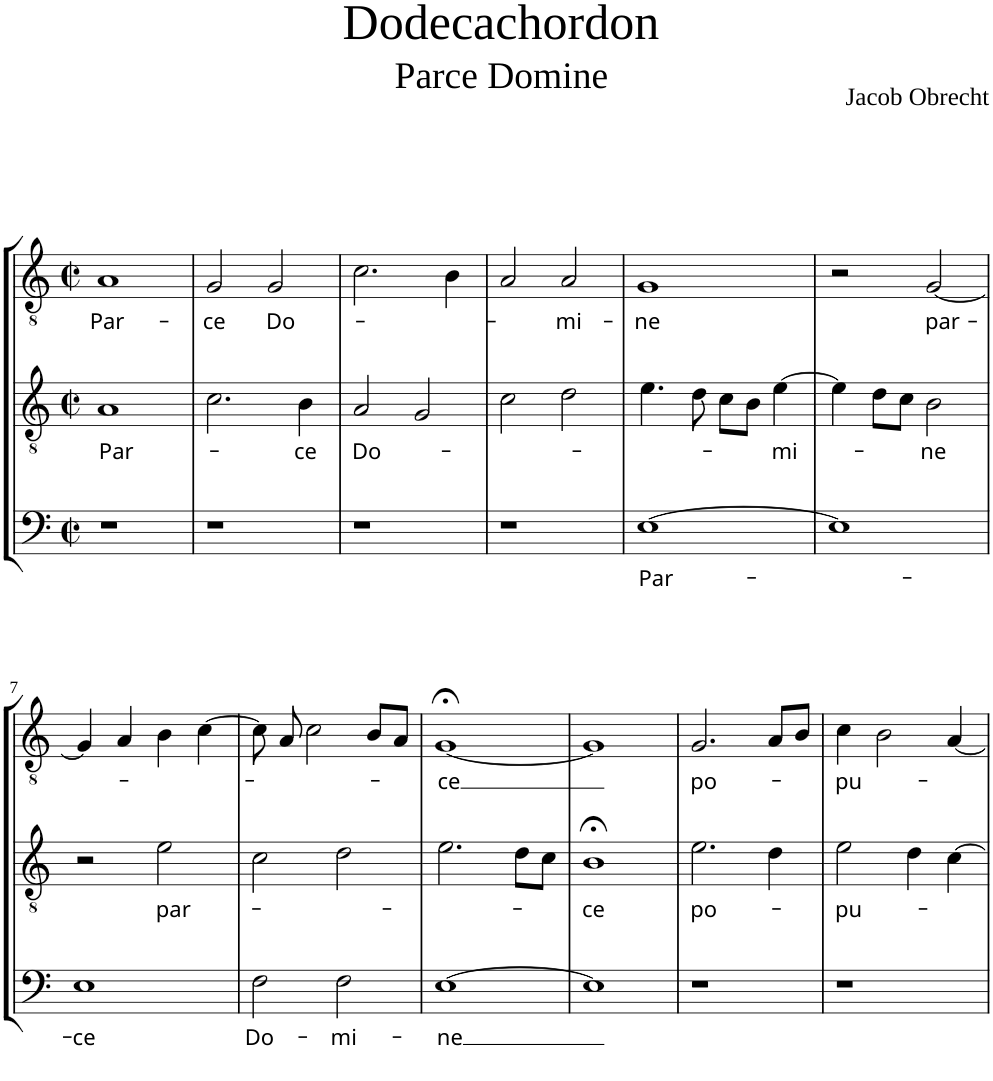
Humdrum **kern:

**kern	**text	**kern	**text	**kern	**text
*part3	*part3	*part2	*part2	*part1	*part1
*staff3	*staff3	*staff2	*staff2	*staff1	*staff1
*clefF4	*	*clefGv2	*	*clefGv2	*
*k[]	*	*k[]	*	*k[]	*
*M2/2	*	*M2/2	*	*M2/2	*
*met(c|)	*	*met(c|)	*	*met(c|)	*
=1	=1	=1	=1	=1	=1
!	!	!	!LO:LY:b	!	!LO:LY:b
1r	.	1A	Par-	1A	Par-
=2	=2	=2	=2	=2	=2
!	!	!	!	!	!LO:LY:b
1r	.	2.c\	.	2G/	-ce
!	!	!	!	!	!LO:LY:b
.	.	.	.	2G/	Do-
!	!	!	!LO:LY:b	!	!
.	.	4B\	-ce	.	.
=3	=3	=3	=3	=3	=3
!	!	!	!LO:LY:b	!	!
1r	.	2A/	Do-	2.c\	.
.	.	2G/	.	.	.
.	.	.	.	4B\	.
=4	=4	=4	=4	=4	=4
1r	.	2c\	.	2A/	.
!	!	!	!	!	!LO:LY:b
.	.	2d\	.	2A/	-mi-
=5	=5	=5	=5	=5	=5
!	!LO:LY:b	!	!	!	!LO:LY:b
[1E	Par-	4.e\	.	1G	-ne
.	.	8d\	.	.	.
.	.	8c\L	.	.	.
.	.	8B\J	.	.	.
!	!	!	!LO:LY:b	!	!
.	.	[4e\	-mi-	.	.
=6	=6	=6	=6	=6	=6
1E]	.	4e\]	.	2r	.
.	.	8d\L	.	.	.
.	.	8c\J	.	.	.
!	!	!	!LO:LY:b	!	!LO:LY:b
.	.	2B\	-ne	[2G/	par-
!!LO:LB:g=z
=7	=7	=7	=7	=7	=7
!	!LO:LY:b	!	!	!	!
1E	-ce	2r	.	4G/]	.
.	.	.	.	4A/	.
!	!	!	!LO:LY:b	!	!
.	.	2e\	par-	4B\	.
.	.	.	.	[4c\	.
=8	=8	=8	=8	=8	=8
!	!LO:LY:b	!	!	!	!
2F\	Do-	2c\	.	8c\]	.
.	.	.	.	8A/	.
.	.	.	.	2c\	.
!	!LO:LY:b	!	!	!	!
2F\	-mi-	2d\	.	.	.
.	.	.	.	8B/L	.
.	.	.	.	8A/J	.
=9	=9	=9	=9	=9	=9
!	!LO:LY:b	!	!	!	!LO:LY:b
[1E	-ne	2.e\	.	[1G;<	-ce
.	.	8d\L	.	.	.
.	.	8c\J	.	.	.
=10	=10	=10	=10	=10	=10
!	!	!	!LO:LY:b	!	!
1E]	.	1B;<	-ce	1G]	.
=11	=11	=11	=11	=11	=11
!	!	!	!LO:LY:b	!	!LO:LY:b
1r	.	2.e\	po-	2.G/	po-
.	.	4d\	.	8A/L	.
.	.	.	.	8B/J	.
=12	=12	=12	=12	=12	=12
!	!	!	!LO:LY:b	!	!LO:LY:b
1r	.	2e\	-pu-	4c\	-pu-
.	.	.	.	2B\	.
.	.	4d\	.	.	.
.	.	[4c\	.	[4A/	.
=	=	=	=	=	=
*-	*-	*-	*-	*-	*-
